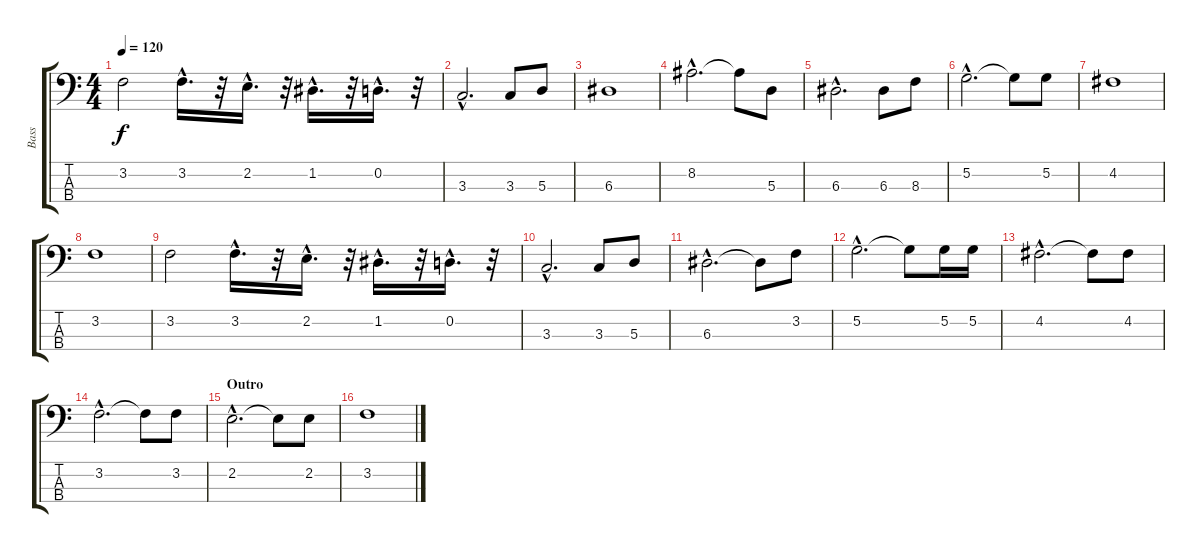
\track ("Bass" "Bass") {instrument electricbassfinger}
\staff {score tabs}
\tuning (G2 D2 A1 E1) {hide}
\ts (4 4)
\tempo 120
\clef f4
\ks c
3.2.2{dy f} 3.2{hac}.16{d} r.32 2.2{hac}.16{d} r.32 1.2{hac}.16{d} r.32 0.2{hac}.16{d} r.32 |
3.3{hac}.2{d} 3.3.8 5.3.8 |
6.3.1 |
8.2{hac}.2{d} 8.2{t}.8 5.3.8 |
6.3{hac}.2{d} 6.3.8 8.3.8 |
5.2{hac}.2{d} 5.2{t}.8 5.2.8 |
4.2.1 |
3.2.1 |
3.2.2 3.2{hac}.16{d} r.32 2.2{hac}.16{d} r.32 1.2{hac}.16{d} r.32 0.2{hac}.16{d} r.32 |
3.3{hac}.2{d} 3.3.8 5.3.8 |
6.3{hac}.2{d} 6.3{t}.8 3.2.8 |
5.2{hac}.2{d} 5.2{t}.8 5.2.16 5.2.16 |
4.2{hac}.2{d} 4.2{t}.8 4.2.8 |
3.2{hac}.2{d} 3.2{t}.8 3.2.8 |
\section ("" "Outro")
2.2{hac}.2{d} 2.2{t}.8 2.2.8 |
3.2.1
